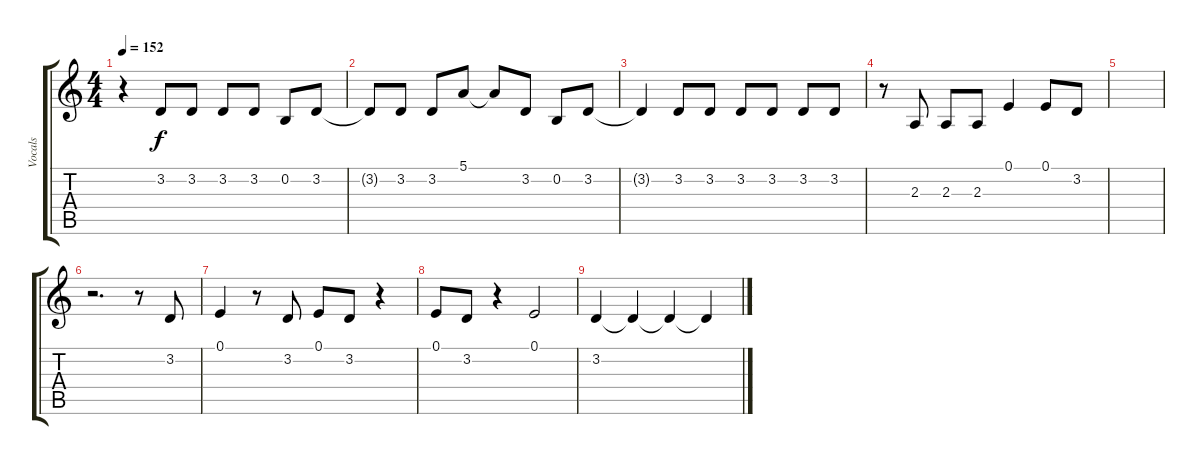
\track ("Vocals" "Vocals") {instrument clarinet}
\staff {score tabs}
\tuning (E4 B3 G3 D3 A2 E2) {hide}
\ts (4 4)
\tempo 152
\clef g2
\ks c
r.4{dy f} 3.2.8 3.2.8 3.2.8 3.2.8 0.2.8 3.2.8 |
3.2{t}.8 3.2.8 3.2.8 5.1.8 5.1{t}.8 3.2.8 0.2.8 3.2.8 |
3.2{t}.4 3.2.8 3.2.8 3.2.8 3.2.8 3.2.8 3.2.8 |
r.8 2.3.8 2.3.8 2.3.8 0.1.4 0.1.8 3.2.8 |
|
r.2{d} r.8 3.2.8 |
0.1.4 r.8 3.2.8 0.1.8 3.2.8 r.4 |
0.1.8 3.2.8 r.4 0.1.2 |
3.2.4 3.2{t}.4 3.2{t}.4 3.2{t}.4
